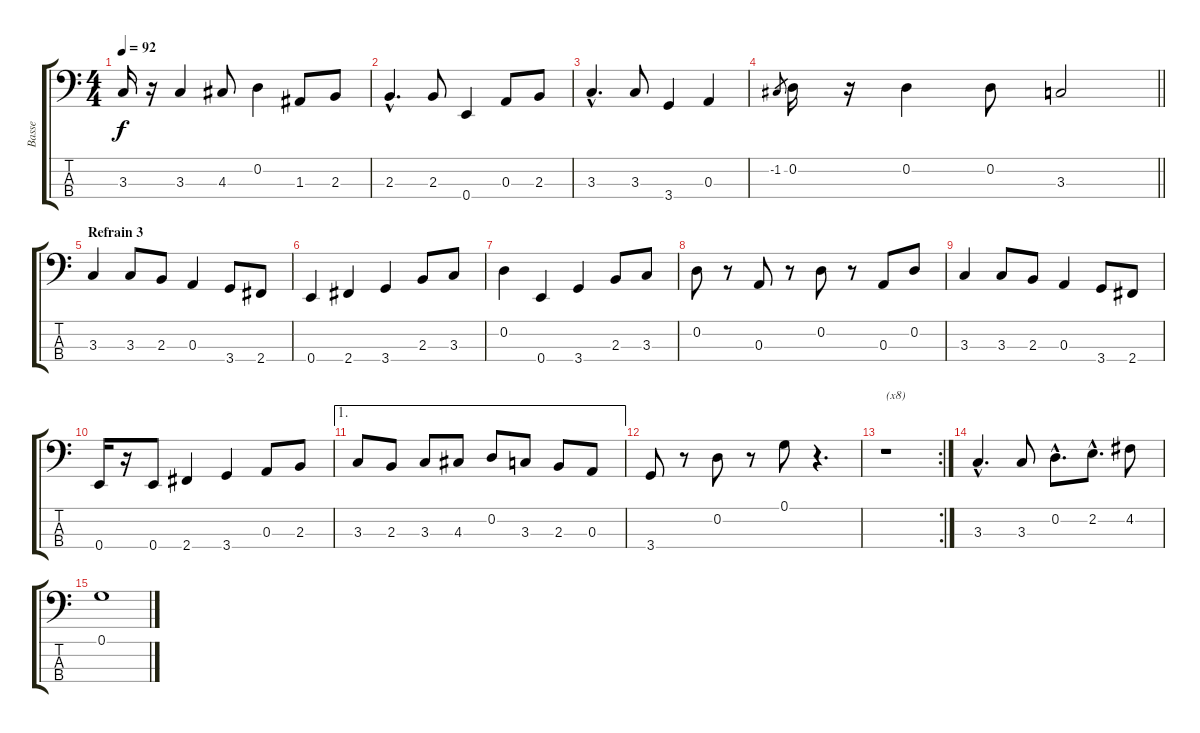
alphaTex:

\track ("Basse" "Basse") {instrument electricbassfinger}
\staff {score tabs}
\tuning (G2 D2 A1 E1) {hide}
\ts (4 4)
\tempo 92
\clef f4
\ks c
3.3.16{dy f} r.16 3.3.4 4.3.8 0.2.4 1.3.8 2.3.8 |
2.3{hac}.4{d} 2.3.8 0.4.4 0.3.8 2.3.8 |
3.3{hac}.4{d} 3.3.8 3.4.4 0.3.4 |
\barLineRight lightlight
-1.2.8{gr} 0.2.16 r.16 0.2.4 0.2.8 3.3.2 |
\section ("" "Refrain 3")
3.3.4 3.3.8 2.3.8 0.3.4 3.4.8 2.4.8 |
0.4.4 2.4.4 3.4.4 2.3.8 3.3.8 |
0.2.4 0.4.4 3.4.4 2.3.8 3.3.8 |
0.2.8 r.8 0.3.8 r.8 0.2.8 r.8 0.3.8 0.2.8 |
3.3.4 3.3.8 2.3.8 0.3.4 3.4.8 2.4.8 |
0.4.16 r.16 0.4.8 2.4.4 3.4.4 0.3.8 2.3.8 |
\ae 1
3.3.8 2.3.8 3.3.8 4.3.8 0.2.8 3.3.8 2.3.8 0.3.8 |
3.4.8 r.8 0.2.8 r.8 0.1.8 r.4{d} |
\rc 2
r.1{txt "(x8)"} |
3.3{hac}.4{d} 3.3.8 0.2{hac}.8{d} 2.2{hac}.8{d} 4.2.8 |
0.1.1
